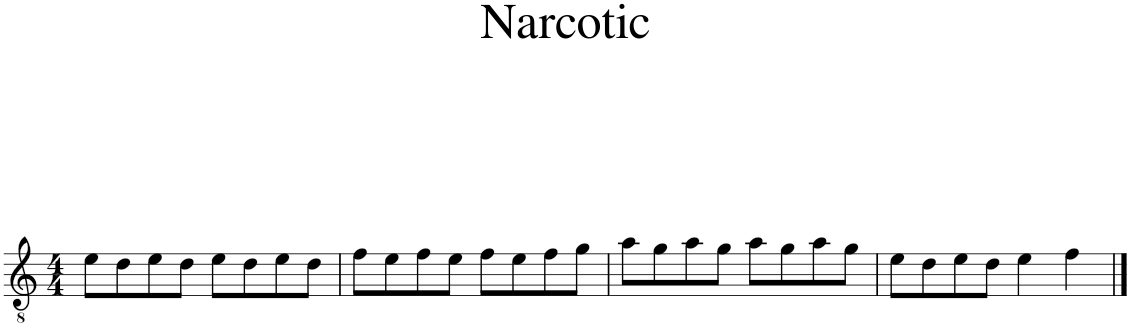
**kern
*part1
*staff1
*I"Classical Guitar
*I'Guit.
*clefGv2
*k[]
*M4/4
=1
8e\L
8d\
8e\
8d\J
8e\L
8d\
8e\
8d\J
=2
8f\L
8e\
8f\
8e\J
8f\L
8e\
8f\
8g\J
=3
8a\L
8g\
8a\
8g\J
8a\L
8g\
8a\
8g\J
=4
8e\L
8d\
8e\
8d\J
4e\
4f\
==
*-
